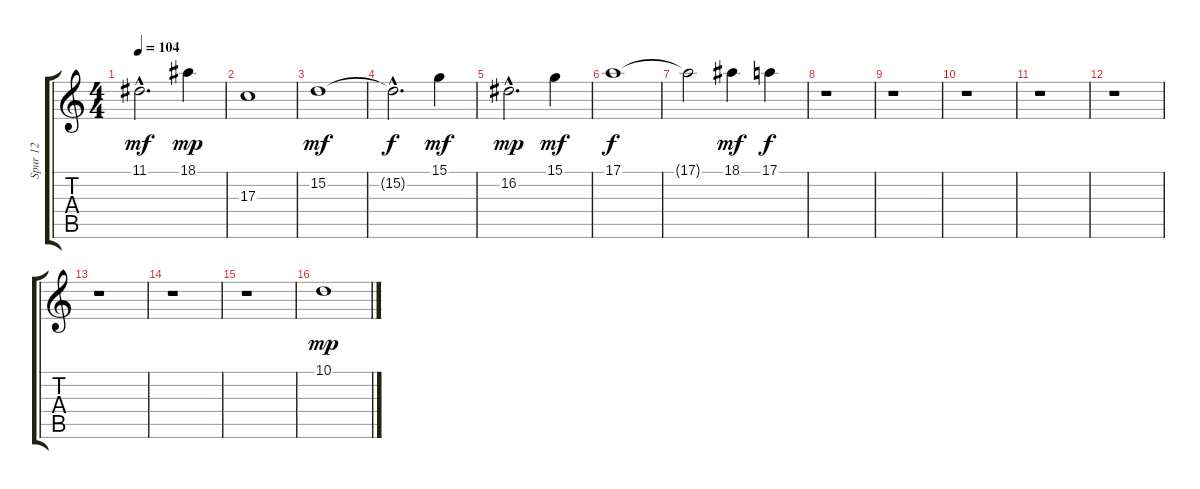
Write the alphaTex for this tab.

\track ("Spur 12" "Spur 12") {instrument acousticgrandpiano}
\staff {score tabs}
\tuning (E4 B3 G3 D3 A2 E2) {hide}
\ts (4 4)
\tempo 104
\clef g2
\ks c
11.1{hac}.2{d dy mf} 18.1.4{dy mp} |
17.3.1 |
15.2.1{dy mf} |
15.2{hac t}.2{d dy f} 15.1.4{dy mf} |
16.2{hac}.2{d dy mp} 15.1.4{dy mf} |
17.1.1{dy f} |
17.1{t}.2 18.1.4{dy mf} 17.1.4{dy f} |
r.1 |
r.1 |
r.1 |
r.1 |
r.1 |
r.1 |
r.1 |
r.1 |
10.1.1{dy mp}
